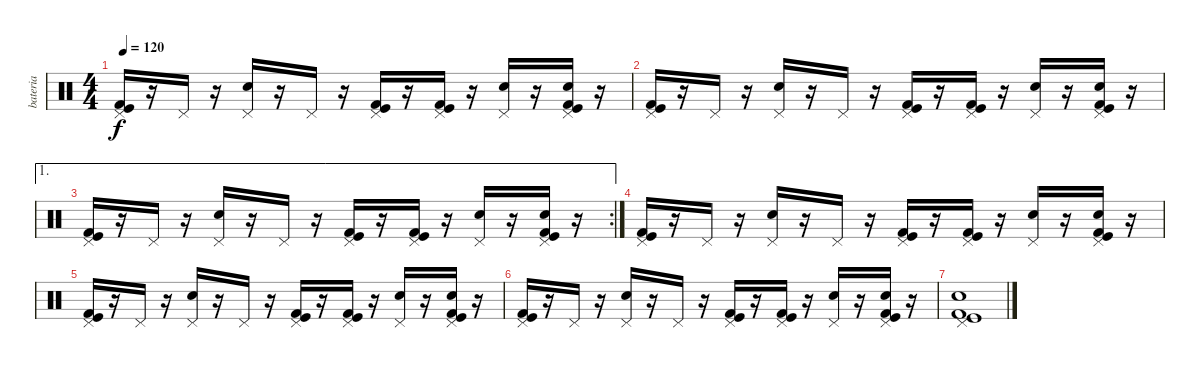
\track ("bateria" "bateria") {instrument percussion}
\staff {score}
\articulation defaults
\ts (4 4)
\tempo 120
\clef neutral
\ks c
("Kick (hit) 2" "Kick (hit)" "Pedal Hi-Hat (hit)").16{dy f} r.16 "Pedal Hi-Hat (hit)".16 r.16 ("Electric Snare (hit)" "Pedal Hi-Hat (hit)").16 r.16 "Pedal Hi-Hat (hit)".16 r.16 ("Kick (hit) 2" "Kick (hit)" "Pedal Hi-Hat (hit)").16 r.16 ("Kick (hit) 2" "Kick (hit)" "Pedal Hi-Hat (hit)").16 r.16 ("Electric Snare (hit)" "Pedal Hi-Hat (hit)").16 r.16 ("Electric Snare (hit)" "Kick (hit) 2" "Kick (hit)" "Pedal Hi-Hat (hit)").16 r.16 |
("Kick (hit) 2" "Kick (hit)" "Pedal Hi-Hat (hit)").16 r.16 "Pedal Hi-Hat (hit)".16 r.16 ("Electric Snare (hit)" "Pedal Hi-Hat (hit)").16 r.16 "Pedal Hi-Hat (hit)".16 r.16 ("Kick (hit) 2" "Kick (hit)" "Pedal Hi-Hat (hit)").16 r.16 ("Kick (hit) 2" "Kick (hit)" "Pedal Hi-Hat (hit)").16 r.16 ("Electric Snare (hit)" "Pedal Hi-Hat (hit)").16 r.16 ("Electric Snare (hit)" "Kick (hit) 2" "Kick (hit)" "Pedal Hi-Hat (hit)").16 r.16 |
\ae 1
\rc 2
("Kick (hit) 2" "Kick (hit)" "Pedal Hi-Hat (hit)").16 r.16 "Pedal Hi-Hat (hit)".16 r.16 ("Electric Snare (hit)" "Pedal Hi-Hat (hit)").16 r.16 "Pedal Hi-Hat (hit)".16 r.16 ("Kick (hit) 2" "Kick (hit)" "Pedal Hi-Hat (hit)").16 r.16 ("Kick (hit) 2" "Kick (hit)" "Pedal Hi-Hat (hit)").16 r.16 ("Electric Snare (hit)" "Pedal Hi-Hat (hit)").16 r.16 ("Electric Snare (hit)" "Kick (hit) 2" "Kick (hit)" "Pedal Hi-Hat (hit)").16 r.16 |
("Kick (hit) 2" "Kick (hit)" "Pedal Hi-Hat (hit)").16 r.16 "Pedal Hi-Hat (hit)".16 r.16 ("Electric Snare (hit)" "Pedal Hi-Hat (hit)").16 r.16 "Pedal Hi-Hat (hit)".16 r.16 ("Kick (hit) 2" "Kick (hit)" "Pedal Hi-Hat (hit)").16 r.16 ("Kick (hit) 2" "Kick (hit)" "Pedal Hi-Hat (hit)").16 r.16 ("Electric Snare (hit)" "Pedal Hi-Hat (hit)").16 r.16 ("Electric Snare (hit)" "Kick (hit) 2" "Kick (hit)" "Pedal Hi-Hat (hit)").16 r.16 |
("Kick (hit) 2" "Kick (hit)" "Pedal Hi-Hat (hit)").16 r.16 "Pedal Hi-Hat (hit)".16 r.16 ("Electric Snare (hit)" "Pedal Hi-Hat (hit)").16 r.16 "Pedal Hi-Hat (hit)".16 r.16 ("Kick (hit) 2" "Kick (hit)" "Pedal Hi-Hat (hit)").16 r.16 ("Kick (hit) 2" "Kick (hit)" "Pedal Hi-Hat (hit)").16 r.16 ("Electric Snare (hit)" "Pedal Hi-Hat (hit)").16 r.16 ("Electric Snare (hit)" "Kick (hit) 2" "Kick (hit)" "Pedal Hi-Hat (hit)").16 r.16 |
("Kick (hit) 2" "Kick (hit)" "Pedal Hi-Hat (hit)").16 r.16 "Pedal Hi-Hat (hit)".16 r.16 ("Electric Snare (hit)" "Pedal Hi-Hat (hit)").16 r.16 "Pedal Hi-Hat (hit)".16 r.16 ("Kick (hit) 2" "Kick (hit)" "Pedal Hi-Hat (hit)").16 r.16 ("Kick (hit) 2" "Kick (hit)" "Pedal Hi-Hat (hit)").16 r.16 ("Electric Snare (hit)" "Pedal Hi-Hat (hit)").16 r.16 ("Electric Snare (hit)" "Kick (hit) 2" "Kick (hit)" "Pedal Hi-Hat (hit)").16 r.16 |
("Electric Snare (hit)" "Kick (hit) 2" "Kick (hit)" "Pedal Hi-Hat (hit)").1
